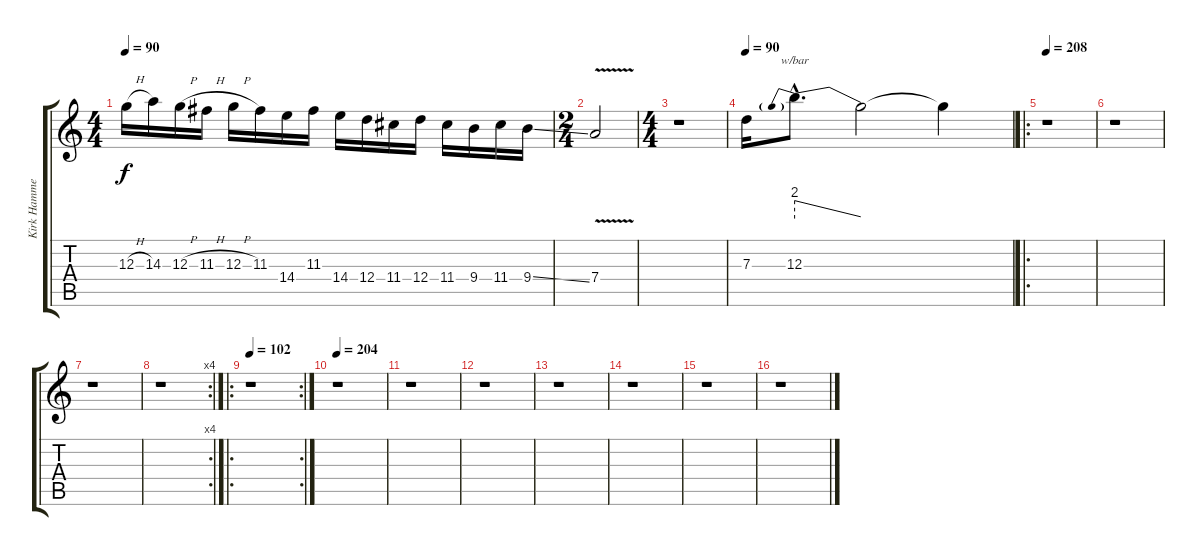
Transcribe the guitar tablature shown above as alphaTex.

\track ("Kirk Hammet (Guitar 3)" "Kirk Hamme") {instrument overdrivenguitar}
\staff {score tabs}
\tuning (E4 B3 G3 D3 A2 E2) {hide}
\ts (4 4)
\tempo 90
\clef g2
\ks c
12.3{h}.16{dy f} 14.3.16 12.3{h}.16 11.3{h}.16 12.3{h}.16 11.3.16 14.4.16 11.3.16 14.4.16 12.4.16 11.4.16 12.4.16 11.4.16 9.4.16 11.4.16 9.4{ss}.16 |
\ts (2 4)
7.4{v}.2 |
\ts (4 4)
r.1 |
\tempo 90
7.3.16 12.3{hac}.8{d tbe (predivedive default 0 8 60 0)} 12.3{t}.2 12.3{t}.4 |
\ro
\tempo 208
r.1 |
r.1 |
r.1 |
\rc 4
r.1 |
\ro
\rc 2
\tempo 102
r.1 |
\tempo 204
r.1 |
r.1 |
r.1 |
r.1 |
r.1 |
r.1 |
r.1
